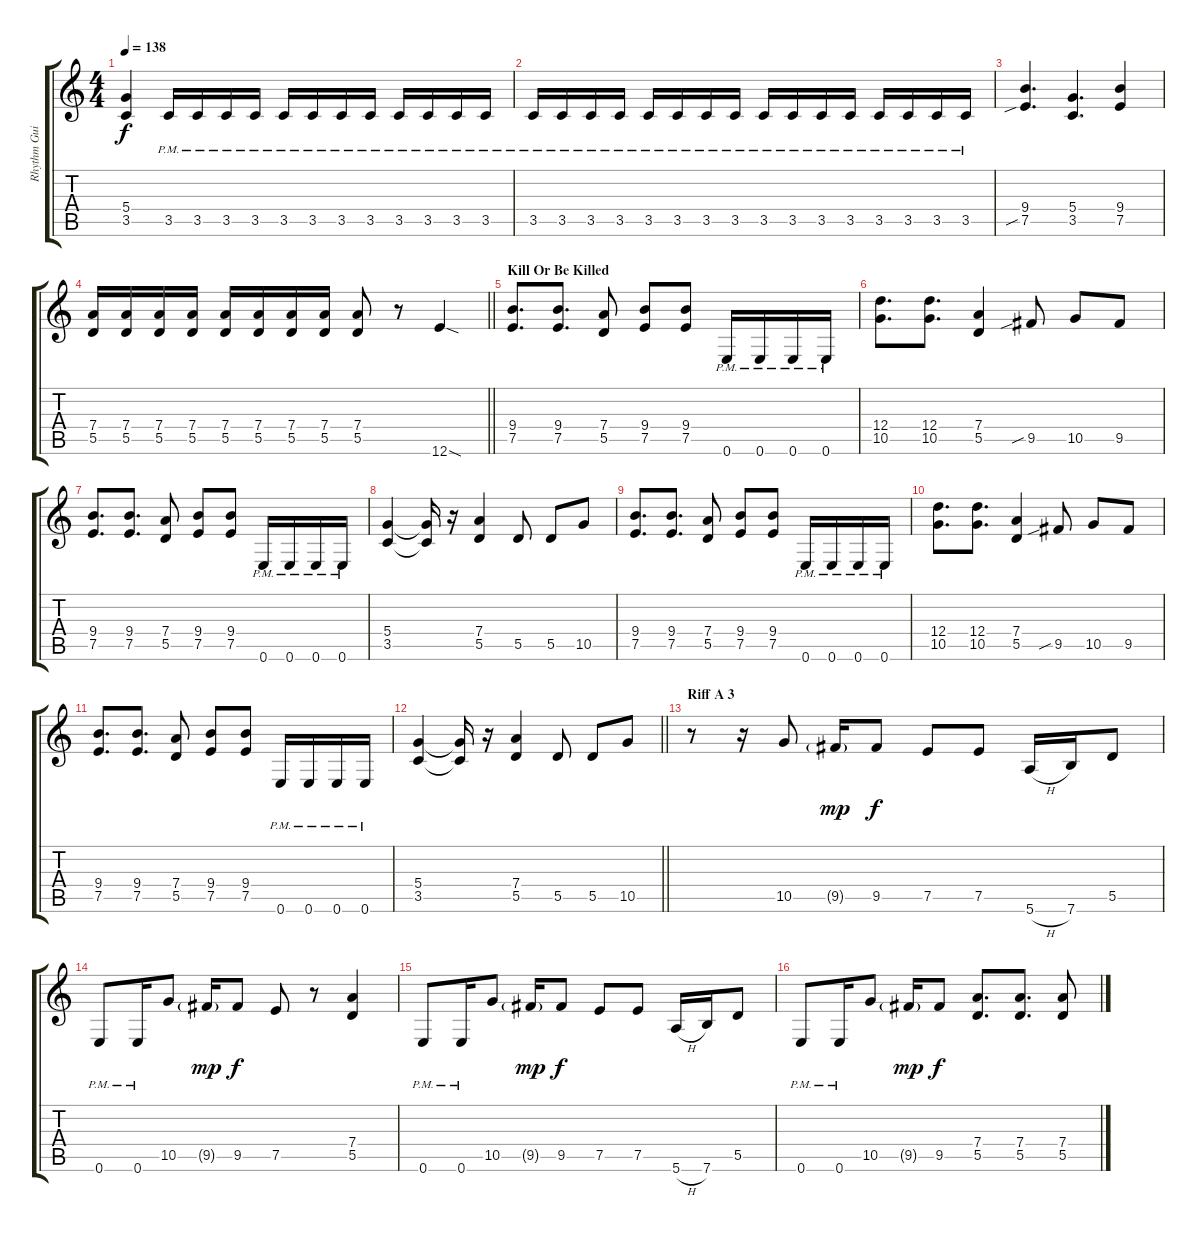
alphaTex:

\track ("Rhythm Guitar R" "Rhythm Gui") {instrument distortionguitar}
\staff {score tabs}
\tuning (E4 B3 G3 D3 A2 E2) {hide}
\ts (4 4)
\tempo 138
\clef g2
\ks c
(5.4 3.5).4{dy f} 3.5{pm}.16 3.5{pm}.16 3.5{pm}.16 3.5{pm}.16 3.5{pm}.16 3.5{pm}.16 3.5{pm}.16 3.5{pm}.16 3.5{pm}.16 3.5{pm}.16 3.5{pm}.16 3.5{pm}.16 |
3.5{pm}.16 3.5{pm}.16 3.5{pm}.16 3.5{pm}.16 3.5{pm}.16 3.5{pm}.16 3.5{pm}.16 3.5{pm}.16 3.5{pm}.16 3.5{pm}.16 3.5{pm}.16 3.5{pm}.16 3.5{pm}.16 3.5{pm}.16 3.5{pm}.16 3.5{pm}.16 |
(9.4 7.5{sib}).4{d} (5.4 3.5).4{d} (9.4 7.5).4 |
\barLineRight lightlight
(7.4 5.5).16 (7.4 5.5).16 (7.4 5.5).16 (7.4 5.5).16 (7.4 5.5).16 (7.4 5.5).16 (7.4 5.5).16 (7.4 5.5).16 (7.4 5.5).8 r.8 12.6{sod}.4 |
\section ("" "Kill Or Be Killed")
(9.4 7.5).8{d} (9.4 7.5).8{d} (7.4 5.5).8 (9.4 7.5).8 (9.4 7.5).8 0.6{pm}.16 0.6{pm}.16 0.6{pm}.16 0.6{pm}.16 |
(12.4 10.5).8{d} (12.4 10.5).8{d} (7.4 5.5).4 9.5{sib}.8 10.5.8 9.5.8 |
(9.4 7.5).8{d} (9.4 7.5).8{d} (7.4 5.5).8 (9.4 7.5).8 (9.4 7.5).8 0.6{pm}.16 0.6{pm}.16 0.6{pm}.16 0.6{pm}.16 |
(5.4 3.5).4 (5.4{t} 3.5{t}).16 r.16 (7.4 5.5).4 5.5.8 5.5.8 10.5.8 |
(9.4 7.5).8{d} (9.4 7.5).8{d} (7.4 5.5).8 (9.4 7.5).8 (9.4 7.5).8 0.6{pm}.16 0.6{pm}.16 0.6{pm}.16 0.6{pm}.16 |
(12.4 10.5).8{d} (12.4 10.5).8{d} (7.4 5.5).4 9.5{sib}.8 10.5.8 9.5.8 |
(9.4 7.5).8{d} (9.4 7.5).8{d} (7.4 5.5).8 (9.4 7.5).8 (9.4 7.5).8 0.6{pm}.16 0.6{pm}.16 0.6{pm}.16 0.6{pm}.16 |
\barLineRight lightlight
(5.4 3.5).4 (5.4{t} 3.5{t}).16 r.16 (7.4 5.5).4 5.5.8 5.5.8 10.5.8 |
\section ("" "Riff A 3")
r.8 r.16 10.5.8 9.5{g}.16{dy mp} 9.5.8{dy f} 7.5.8 7.5.8 5.6{h}.16 7.6.16 5.5.8 |
0.6{pm}.8 0.6{pm}.16 10.5.8 9.5{g}.16{dy mp} 9.5.8{dy f} 7.5.8 r.8 (7.4 5.5).4 |
0.6{pm}.8 0.6{pm}.16 10.5.8 9.5{g}.16{dy mp} 9.5.8{dy f} 7.5.8 7.5.8 5.6{h}.16 7.6.16 5.5.8 |
0.6{pm}.8 0.6{pm}.16 10.5.8 9.5{g}.16{dy mp} 9.5.8{dy f} (7.4 5.5).8{d} (7.4 5.5).8{d} (7.4 5.5).8
